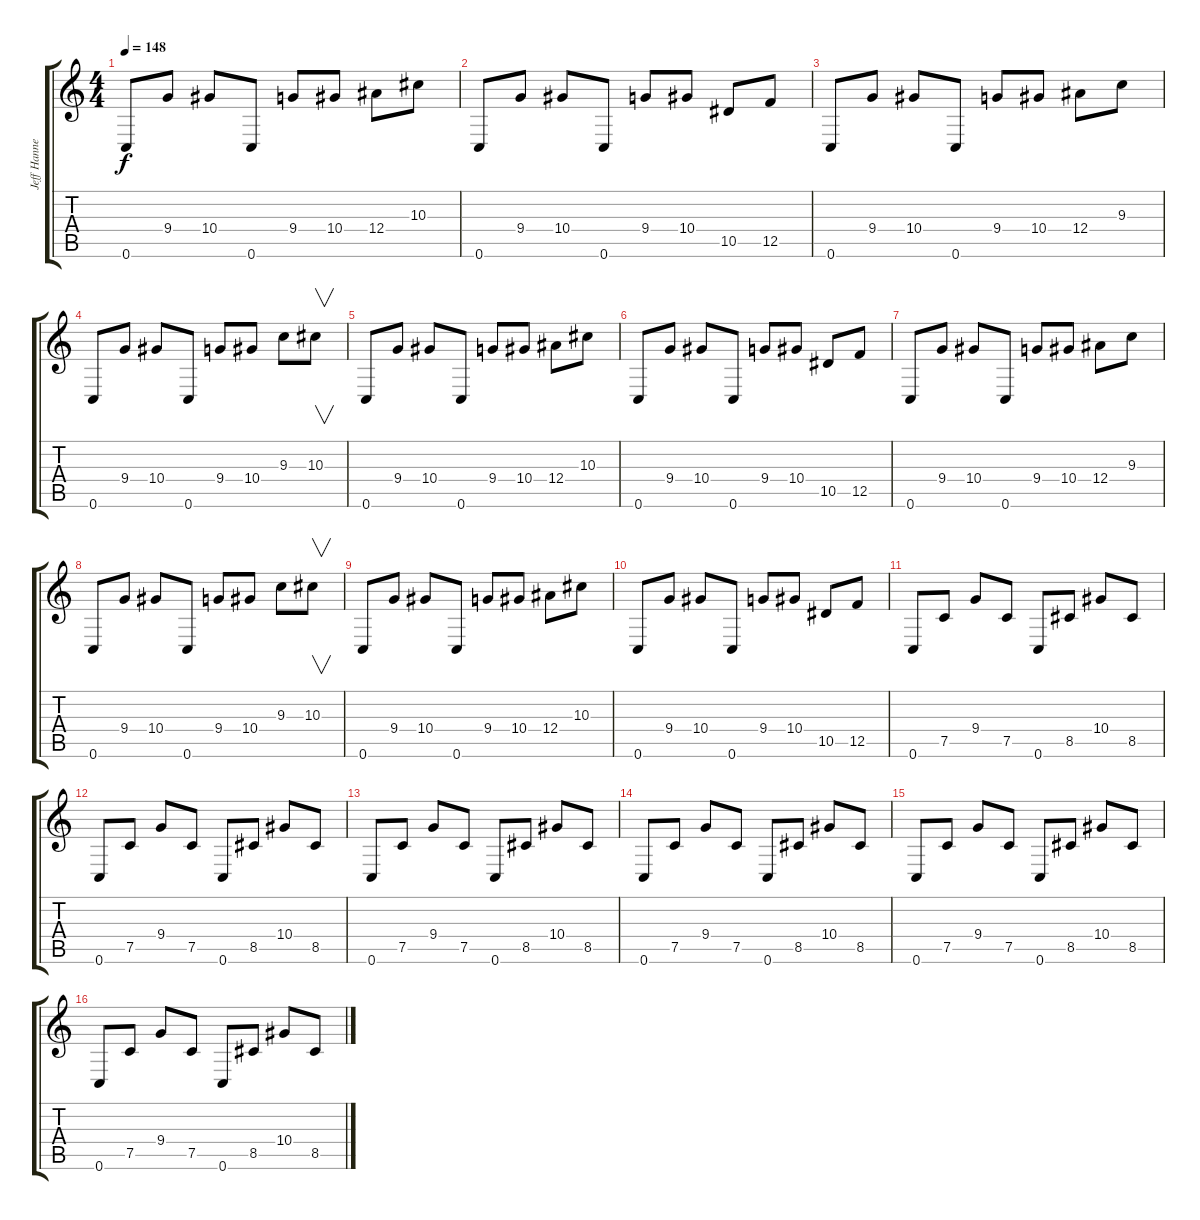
\track ("Jeff Hanneman" "Jeff Hanne") {instrument distortionguitar}
\staff {score tabs}
\tuning (C4 G3 Eb3 Bb2 F2 C2) {hide}
\ts (4 4)
\tempo 148
\clef g2
\ks c
0.6.8{dy f} 9.4.8 10.4.8 0.6.8 9.4.8 10.4.8 12.4.8 10.3.8 |
0.6.8 9.4.8 10.4.8 0.6.8 9.4.8 10.4.8 10.5.8 12.5.8 |
0.6.8 9.4.8 10.4.8 0.6.8 9.4.8 10.4.8 12.4.8 9.3.8 |
0.6.8 9.4.8 10.4.8 0.6.8 9.4.8 10.4.8 9.3.8 10.3.8{v} |
0.6.8 9.4.8 10.4.8 0.6.8 9.4.8 10.4.8 12.4.8 10.3.8 |
0.6.8 9.4.8 10.4.8 0.6.8 9.4.8 10.4.8 10.5.8 12.5.8 |
0.6.8 9.4.8 10.4.8 0.6.8 9.4.8 10.4.8 12.4.8 9.3.8 |
0.6.8 9.4.8 10.4.8 0.6.8 9.4.8 10.4.8 9.3.8 10.3.8{v} |
0.6.8 9.4.8 10.4.8 0.6.8 9.4.8 10.4.8 12.4.8 10.3.8 |
0.6.8 9.4.8 10.4.8 0.6.8 9.4.8 10.4.8 10.5.8 12.5.8 |
0.6.8 7.5.8 9.4.8 7.5.8 0.6.8 8.5.8 10.4.8 8.5.8 |
0.6.8 7.5.8 9.4.8 7.5.8 0.6.8 8.5.8 10.4.8 8.5.8 |
0.6.8 7.5.8 9.4.8 7.5.8 0.6.8 8.5.8 10.4.8 8.5.8 |
0.6.8 7.5.8 9.4.8 7.5.8 0.6.8 8.5.8 10.4.8 8.5.8 |
0.6.8 7.5.8 9.4.8 7.5.8 0.6.8 8.5.8 10.4.8 8.5.8 |
0.6.8 7.5.8 9.4.8 7.5.8 0.6.8 8.5.8 10.4.8 8.5.8
